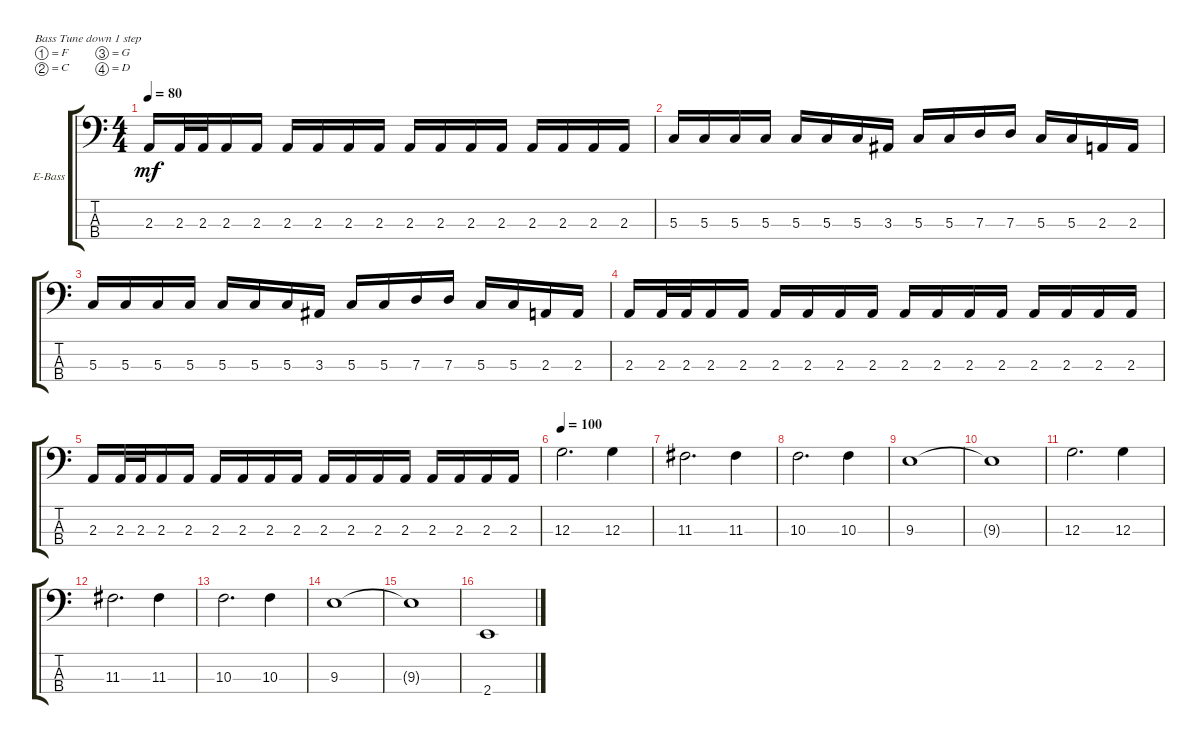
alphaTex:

\defaultSystemsLayout 4
\bracketExtendMode groupsimilarinstruments
\firstSystemTrackNameOrientation horizontal
\otherSystemsTrackNameOrientation horizontal
\track ("Electric Bass" "E-Bass") {instrument electricbassfinger}
\staff {score tabs}
\tuning (F2 C2 G1 D1)
\ts (4 4)
\tempo 80
\clef f4
\ks c
2.3.16{dy mf} 2.3.32 2.3.32 2.3.16 2.3.16 2.3.16 2.3.16 2.3.16 2.3.16 2.3.16 2.3.16 2.3.16 2.3.16 2.3.16 2.3.16 2.3.16 2.3.16 |
5.3.16 5.3.16 5.3.16 5.3.16 5.3.16 5.3.16 5.3.16 3.3.16 5.3.16 5.3.16 7.3.16 7.3.16 5.3.16 5.3.16 2.3.16 2.3.16 |
5.3.16 5.3.16 5.3.16 5.3.16 5.3.16 5.3.16 5.3.16 3.3.16 5.3.16 5.3.16 7.3.16 7.3.16 5.3.16 5.3.16 2.3.16 2.3.16 |
2.3.16 2.3.32 2.3.32 2.3.16 2.3.16 2.3.16 2.3.16 2.3.16 2.3.16 2.3.16 2.3.16 2.3.16 2.3.16 2.3.16 2.3.16 2.3.16 2.3.16 |
2.3.16 2.3.32 2.3.32 2.3.16 2.3.16 2.3.16 2.3.16 2.3.16 2.3.16 2.3.16 2.3.16 2.3.16 2.3.16 2.3.16 2.3.16 2.3.16 2.3.16 |
\tempo 100
12.3.2{d} 12.3.4 |
11.3.2{d} 11.3.4 |
10.3.2{d} 10.3.4 |
9.3.1 |
9.3{t}.1 |
12.3.2{d} 12.3.4 |
11.3.2{d} 11.3.4 |
10.3.2{d} 10.3.4 |
9.3.1 |
9.3{t}.1 |
2.4.1
